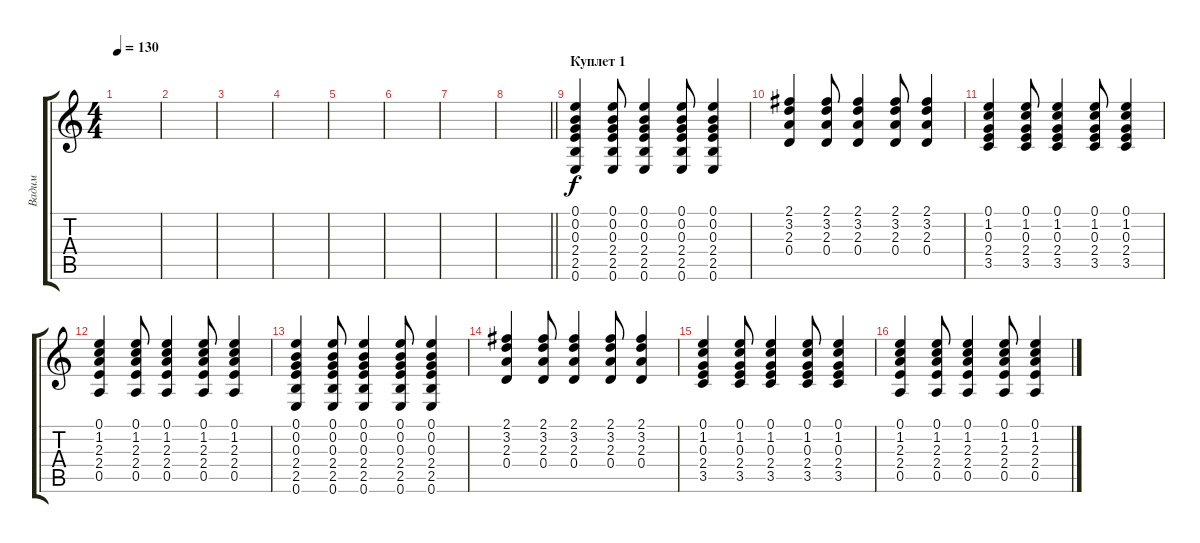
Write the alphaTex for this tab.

\track ("Вадим" "Вадим") {instrument acousticguitarsteel}
\staff {score tabs}
\tuning (E4 B3 G3 D3 A2 E2) {hide}
\ts (4 4)
\tempo 130
\clef g2
\ks c
|
|
|
|
|
|
|
\barLineRight lightlight
|
\section ("" "Куплет 1")
(0.1 0.2 0.3 2.4 2.5 0.6).4 (0.1 0.2 0.3 2.4 2.5 0.6).8 (0.1 0.2 0.3 2.4 2.5 0.6).4 (0.1 0.2 0.3 2.4 2.5 0.6).8 (0.1 0.2 0.3 2.4 2.5 0.6).4 |
(2.1 3.2 2.3 0.4).4 (2.1 3.2 2.3 0.4).8 (2.1 3.2 2.3 0.4).4 (2.1 3.2 2.3 0.4).8 (2.1 3.2 2.3 0.4).4 |
(0.1 1.2 0.3 2.4 3.5).4 (0.1 1.2 0.3 2.4 3.5).8 (0.1 1.2 0.3 2.4 3.5).4 (0.1 1.2 0.3 2.4 3.5).8 (0.1 1.2 0.3 2.4 3.5).4 |
(0.1 1.2 2.3 2.4 0.5).4 (0.1 1.2 2.3 2.4 0.5).8 (0.1 1.2 2.3 2.4 0.5).4 (0.1 1.2 2.3 2.4 0.5).8 (0.1 1.2 2.3 2.4 0.5).4 |
(0.1 0.2 0.3 2.4 2.5 0.6).4 (0.1 0.2 0.3 2.4 2.5 0.6).8 (0.1 0.2 0.3 2.4 2.5 0.6).4 (0.1 0.2 0.3 2.4 2.5 0.6).8 (0.1 0.2 0.3 2.4 2.5 0.6).4 |
(2.1 3.2 2.3 0.4).4 (2.1 3.2 2.3 0.4).8 (2.1 3.2 2.3 0.4).4 (2.1 3.2 2.3 0.4).8 (2.1 3.2 2.3 0.4).4 |
(0.1 1.2 0.3 2.4 3.5).4 (0.1 1.2 0.3 2.4 3.5).8 (0.1 1.2 0.3 2.4 3.5).4 (0.1 1.2 0.3 2.4 3.5).8 (0.1 1.2 0.3 2.4 3.5).4 |
(0.1 1.2 2.3 2.4 0.5).4 (0.1 1.2 2.3 2.4 0.5).8 (0.1 1.2 2.3 2.4 0.5).4 (0.1 1.2 2.3 2.4 0.5).8 (0.1 1.2 2.3 2.4 0.5).4
